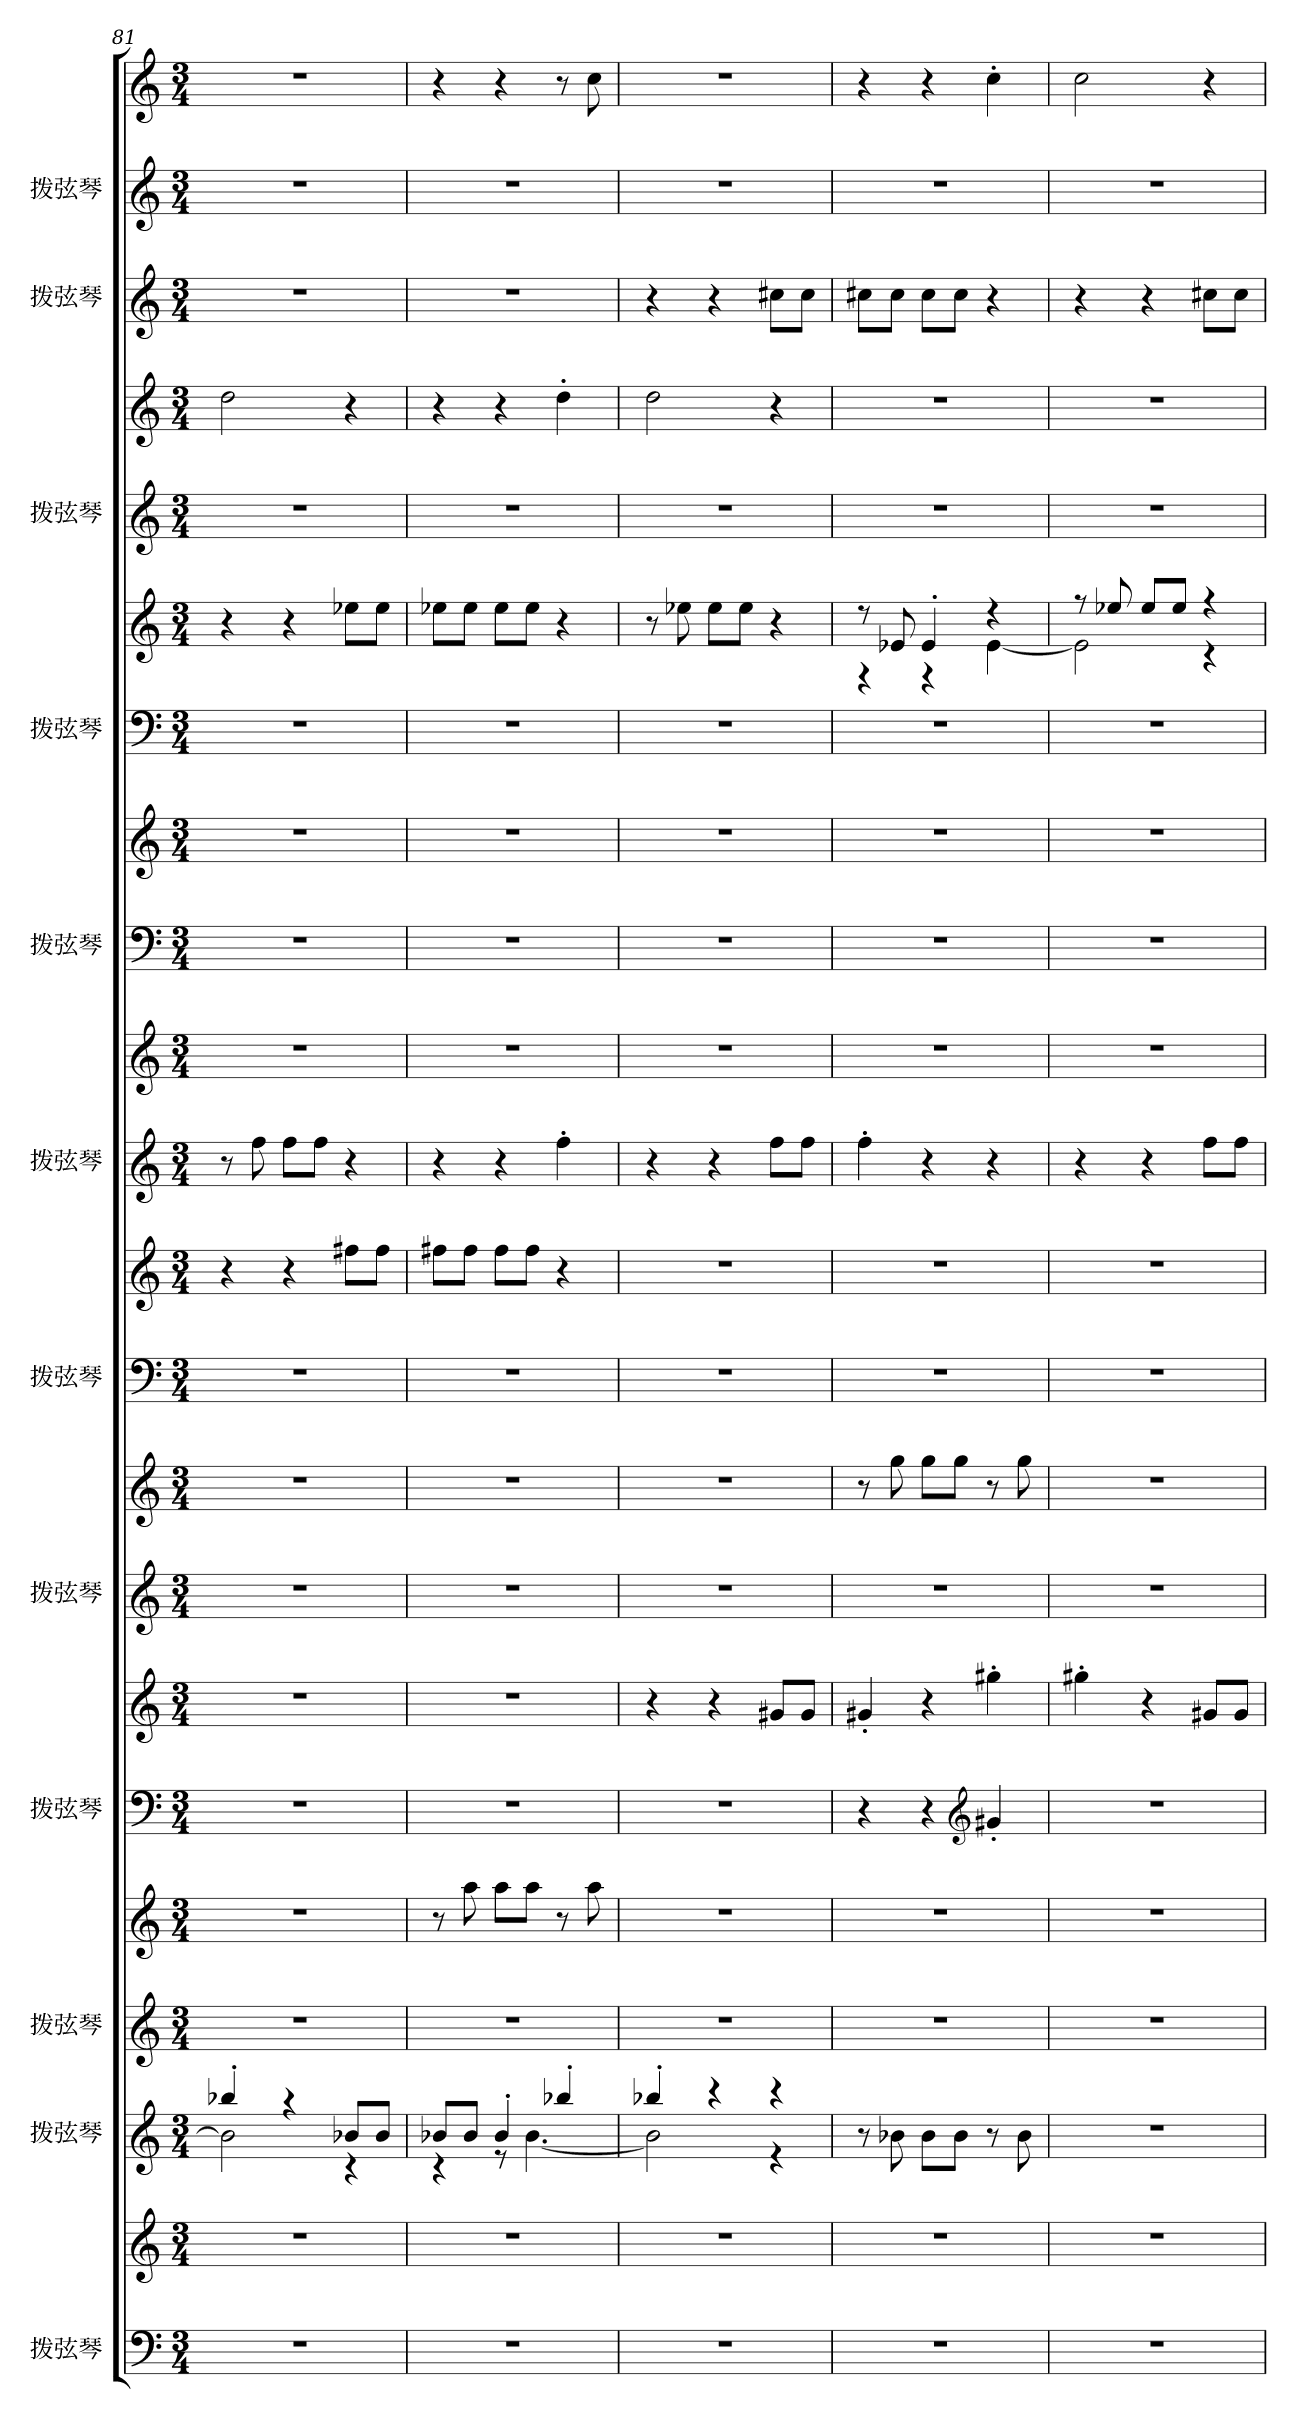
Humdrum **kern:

**kern	**kern	**kern	**kern	**kern	**kern	**kern	**kern	**kern	**kern	**kern	**kern	**kern	**kern	**kern	**kern	**kern	**kern	**kern	**kern	**kern	**kern
*part12	*part12	*part11	*part10	*part10	*part9	*part9	*part8	*part8	*part7	*part7	*part6	*part6	*part5	*part5	*part4	*part4	*part3	*part3	*part2	*part1	*part1
*staff22	*staff21	*staff20	*staff19	*staff18	*staff17	*staff16	*staff15	*staff14	*staff13	*staff12	*staff11	*staff10	*staff9	*staff8	*staff7	*staff6	*staff5	*staff4	*staff3	*staff2	*staff1
*I"拨弦琴	*	*I"拨弦琴	*I"拨弦琴	*	*I"拨弦琴	*	*I"拨弦琴	*	*I"拨弦琴	*	*I"拨弦琴	*	*I"拨弦琴	*	*I"拨弦琴	*	*I"拨弦琴	*	*I"拨弦琴	*I"拨弦琴	*
*clefF4	*clefG2	*clefG2	*clefG2	*clefG2	*clefF4	*clefG2	*clefG2	*clefG2	*clefF4	*clefG2	*clefG2	*clefG2	*clefF4	*clefG2	*clefF4	*clefG2	*clefG2	*clefG2	*clefG2	*clefG2	*clefG2
*k[]	*k[]	*k[]	*k[]	*k[]	*k[]	*k[]	*k[]	*k[]	*k[]	*k[]	*k[]	*k[]	*k[]	*k[]	*k[]	*k[]	*k[]	*k[]	*k[]	*k[]	*k[]
*M3/4	*M3/4	*M3/4	*M3/4	*M3/4	*M3/4	*M3/4	*M3/4	*M3/4	*M3/4	*M3/4	*M3/4	*M3/4	*M3/4	*M3/4	*M3/4	*M3/4	*M3/4	*M3/4	*M3/4	*M3/4	*M3/4
=81	=81	=81	=81	=81	=81	=81	=81	=81	=81	=81	=81	=81	=81	=81	=81	=81	=81	=81	=81	=81	=81
*	*	*^	*	*	*	*	*	*	*	*	*	*	*	*	*	*	*	*	*	*	*
2.r	2.r	4bb-X'/	2b-\]	2.r	2.r	2.r	2.r	2.r	2.r	2.r	4r	8r	2.r	2.r	2.r	2.r	4r	2.r	2dd\	2.r	2.r	2.r
.	.	.	.	.	.	.	.	.	.	.	.	8ff\	.	.	.	.	.	.	.	.	.	.
.	.	4r	.	.	.	.	.	.	.	.	4r	8ff\L	.	.	.	.	4r	.	.	.	.	.
.	.	.	.	.	.	.	.	.	.	.	.	8ff\J	.	.	.	.	.	.	.	.	.	.
.	.	8b-X/L	4r	.	.	.	.	.	.	.	8ff#X\L	4r	.	.	.	.	8ee-X\L	.	4r	.	.	.
.	.	8b-/J	.	.	.	.	.	.	.	.	8ff#\J	.	.	.	.	.	8ee-\J	.	.	.	.	.
!!LO:PB:g=z
=82	=82	=82	=82	=82	=82	=82	=82	=82	=82	=82	=82	=82	=82	=82	=82	=82	=82	=82	=82	=82	=82	=82
2.r	2.r	8b-X/L	4r	2.r	8r	2.r	2.r	2.r	2.r	2.r	8ff#X\L	4r	2.r	2.r	2.r	2.r	8ee-X\L	2.r	4r	2.r	2.r	4r
.	.	8b-/J	.	.	8aa\	.	.	.	.	.	8ff#\J	.	.	.	.	.	8ee-\J	.	.	.	.	.
.	.	4b-'/	8r	.	8aa\L	.	.	.	.	.	8ff#\L	4r	.	.	.	.	8ee-\L	.	4r	.	.	4r
.	.	.	[4.b-\	.	8aa\J	.	.	.	.	.	8ff#\J	.	.	.	.	.	8ee-\J	.	.	.	.	.
.	.	4bb-X'/	.	.	8r	.	.	.	.	.	4r	4ff'\	.	.	.	.	4r	.	4dd'\	.	.	8r
.	.	.	.	.	8aa\	.	.	.	.	.	.	.	.	.	.	.	.	.	.	.	.	8cc\
=83	=83	=83	=83	=83	=83	=83	=83	=83	=83	=83	=83	=83	=83	=83	=83	=83	=83	=83	=83	=83	=83	=83
2.r	2.r	4bb-X'/	2b-\]	2.r	2.r	2.r	4r	2.r	2.r	2.r	2.r	4r	2.r	2.r	2.r	2.r	8r	2.r	2dd\	4r	2.r	2.r
.	.	.	.	.	.	.	.	.	.	.	.	.	.	.	.	.	8ee-X\	.	.	.	.	.
.	.	4r	.	.	.	.	4r	.	.	.	.	4r	.	.	.	.	8ee-\L	.	.	4r	.	.
.	.	.	.	.	.	.	.	.	.	.	.	.	.	.	.	.	8ee-\J	.	.	.	.	.
.	.	4r	4r	.	.	.	8g#X/L	.	.	.	.	8ff\L	.	.	.	.	4r	.	4r	8cc#X\L	.	.
.	.	.	.	.	.	.	8g#/J	.	.	.	.	8ff\J	.	.	.	.	.	.	.	8cc#\J	.	.
*	*	*v	*v	*	*	*	*	*	*	*	*	*	*	*	*	*	*	*	*	*	*	*
=84	=84	=84	=84	=84	=84	=84	=84	=84	=84	=84	=84	=84	=84	=84	=84	=84	=84	=84	=84	=84	=84
*	*	*	*	*	*	*	*	*	*	*	*	*	*	*	*	*^	*	*	*	*	*
2.r	2.r	8r	2.r	2.r	4r	4g#X'/	2.r	8r	2.r	2.r	4ff'\	2.r	2.r	2.r	2.r	8r	4r	2.r	2.r	8cc#X\L	2.r	4r
.	.	8b-X\	.	.	.	.	.	8gg\	.	.	.	.	.	.	.	8e-X/	.	.	.	8cc#\J	.	.
.	.	8b-\L	.	.	4r	4r	.	8gg\L	.	.	4r	.	.	.	.	4e-'/	4r	.	.	8cc#\L	.	4r
.	.	8b-\J	.	.	.	.	.	8gg\J	.	.	.	.	.	.	.	.	.	.	.	8cc#\J	.	.
*	*	*	*	*	*clefG2	*	*	*	*	*	*	*	*	*	*	*	*	*	*	*	*	*
.	.	8r	.	.	4g#X'/	4gg#X'\	.	8r	.	.	4r	.	.	.	.	4r	[4e-\	.	.	4r	.	4cc'\
.	.	8b-\	.	.	.	.	.	8gg\	.	.	.	.	.	.	.	.	.	.	.	.	.	.
=85	=85	=85	=85	=85	=85	=85	=85	=85	=85	=85	=85	=85	=85	=85	=85	=85	=85	=85	=85	=85	=85	=85
2.r	2.r	2.r	2.r	2.r	2.r	4gg#X'\	2.r	2.r	2.r	2.r	4r	2.r	2.r	2.r	2.r	8r	2e-\]	2.r	2.r	4r	2.r	2cc\
.	.	.	.	.	.	.	.	.	.	.	.	.	.	.	.	8ee-X/	.	.	.	.	.	.
.	.	.	.	.	.	4r	.	.	.	.	4r	.	.	.	.	8ee-/L	.	.	.	4r	.	.
.	.	.	.	.	.	.	.	.	.	.	.	.	.	.	.	8ee-/J	.	.	.	.	.	.
.	.	.	.	.	.	8g#X/L	.	.	.	.	8ff\L	.	.	.	.	4r	4r	.	.	8cc#X\L	.	4r
.	.	.	.	.	.	8g#/J	.	.	.	.	8ff\J	.	.	.	.	.	.	.	.	8cc#\J	.	.
*	*	*	*	*	*	*	*	*	*	*	*	*	*	*	*	*v	*v	*	*	*	*	*
=	=	=	=	=	=	=	=	=	=	=	=	=	=	=	=	=	=	=	=	=	=
*-	*-	*-	*-	*-	*-	*-	*-	*-	*-	*-	*-	*-	*-	*-	*-	*-	*-	*-	*-	*-	*-
